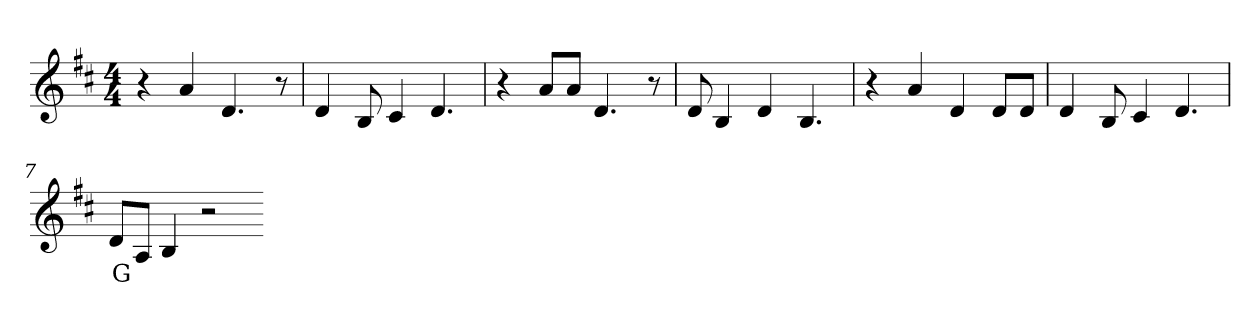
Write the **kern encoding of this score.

**kern	**text
*part1	*part1
*staff1	*staff1
*clefG2	*
*k[f#c#]	*
*M4/4	*
=1	=1
4r	.
4a	.
4.d	.
8r	.
=2	=2
4d	.
8B	.
4c#	.
4.d	.
=3	=3
4r	.
8a/L	.
8a/J	.
4.d	.
8r	.
=4	=4
8d	.
4B	.
4d	.
4.B	.
=5	=5
4r	.
4a	.
4d	.
8d/L	.
8d/J	.
=6	=6
4d	.
8B	.
4c#	.
4.d	.
=7	=7
8d/L	G
8A/J	.
4B	.
2r	.
=-	=-
*-	*-
